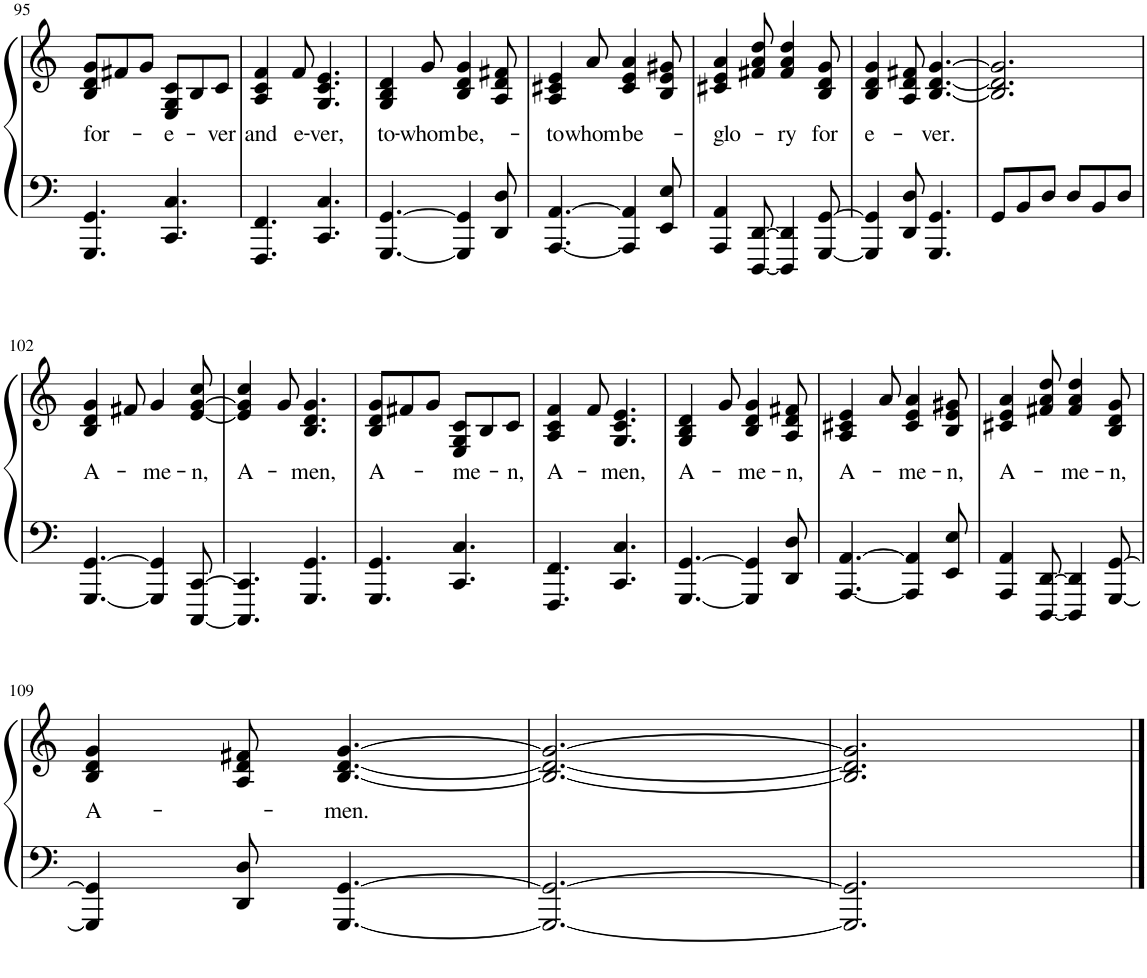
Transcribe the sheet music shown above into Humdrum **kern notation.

**kern	**kern	**text	**text
*part1	*part1	*part1	*part1
*staff2	*staff1	*staff1	*staff1
*I"Piano	*	*	*
*I'Pno.	*	*	*
!!LO:PB:g=z
*clefF4	*clefG2	*	*
*k[]	*k[]	*	*
*M6/8	*M6/8	*	*
=95	=95	=95	=95
!	!	!	!LO:LY:b
4.GGG/ 4.GG/	8B/ 8d/ 8g/L	.	for-
.	8f#X/	.	.
.	8g/J	.	.
!	!	!	!LO:LY:b
4.CC/ 4.C/	8E/ 8G/ 8c/L	.	-e-
.	8B/	.	.
!	!	!	!LO:LY:b
.	8c/J	.	-ver
=96	=96	=96	=96
!	!	!	!LO:LY:b
4.FFF/ 4.FF/	4A/ 4c/ 4f/	.	-and
!	!	!	!LO:LY:b
.	8f/	.	e-
!	!	!	!LO:LY:b
4.CC/ 4.C/	4.G/ 4.c/ 4.e/	.	-ver,
=97	=97	=97	=97
!	!	!	!LO:LY:b
[4.GGG/ [4.GG/	4G/ 4B/ 4d/	.	to-
!	!	!	!LO:LY:b
.	8g/	.	whom
!	!	!	!LO:LY:b
4GGG/] 4GG/]	4B/ 4d/ 4g/	.	be,-
8DD/ 8D/	8A/ 8d/ 8f#X/	.	.
=98	=98	=98	=98
!	!	!	!LO:LY:b
[4.AAA/ [4.AA/	4A/ 4c#X/ 4e/	.	-to
!	!	!	!LO:LY:b
.	8a/	.	whom
!	!	!	!LO:LY:b
4AAA/] 4AA/]	4c#/ 4e/ 4a/	.	be-
8EE/ 8E/	8B/ 8e/ 8g#X/	.	.
=99	=99	=99	=99
!	!	!	!LO:LY:b
4AAA/ 4AA/	4c#X/ 4e/ 4a/	.	-glo-
[8DDD/ [8DD/	8f#X/ 8a/ 8dd/	.	.
!	!	!	!LO:LY:b
4DDD/] 4DD/]	4f#/ 4a/ 4dd/	.	-ry
!	!	!	!LO:LY:b
[8GGG/ [8GG/	8B/ 8d/ 8g/	.	for
=100	=100	=100	=100
!	!	!	!LO:LY:b
4GGG/] 4GG/]	4B/ 4d/ 4g/	.	e-
8DD/ 8D/	8A/ 8d/ 8f#X/	.	.
!	!	!	!LO:LY:b
4.GGG/ 4.GG/	[4.B/ [4.d/ [4.g/	.	-ver.
=101	=101	=101	=101
8GG/L	2.B/] 2.d/] 2.g/]	.	.
8BB/	.	.	.
8D/J	.	.	.
8D/L	.	.	.
8BB/	.	.	.
8D/J	.	.	.
!!LO:LB:g=z
=102	=102	=102	=102
!	!	!	!LO:LY:b
[4.GGG/ [4.GG/	4B/ 4d/ 4g/	.	A-
.	8f#X/	.	.
!	!	!	!LO:LY:b
4GGG/] 4GG/]	4g/	.	-me-
!	!	!	!LO:LY:b
[8CCC/ [8CC/	[8e/ [8g/ 8cc/	.	-n,
=103	=103	=103	=103
!	!	!	!LO:LY:b
4.CCC/] 4.CC/]	4e/] 4g/] 4cc/	.	A-
.	8g/	.	.
!	!	!	!LO:LY:b
4.GGG/ 4.GG/	4.B/ 4.d/ 4.g/	.	-men,
=104	=104	=104	=104
!	!	!	!LO:LY:b
4.GGG/ 4.GG/	8B/ 8d/ 8g/L	.	A-
.	8f#X/	.	.
.	8g/J	.	.
!	!	!	!LO:LY:b
4.CC/ 4.C/	8E/ 8G/ 8c/L	.	-me-
.	8B/	.	.
!	!	!	!LO:LY:b
.	8c/J	.	-n,
=105	=105	=105	=105
!	!	!	!LO:LY:b
4.FFF/ 4.FF/	4A/ 4c/ 4f/	.	A-
.	8f/	.	.
!	!	!	!LO:LY:b
4.CC/ 4.C/	4.G/ 4.c/ 4.e/	.	-men,
=106	=106	=106	=106
!	!	!	!LO:LY:b
[4.GGG/ [4.GG/	4G/ 4B/ 4d/	.	A-
.	8g/	.	.
!	!	!	!LO:LY:b
4GGG/] 4GG/]	4B/ 4d/ 4g/	.	-me-
!	!	!	!LO:LY:b
8DD/ 8D/	8A/ 8d/ 8f#X/	.	-n,
=107	=107	=107	=107
!	!	!	!LO:LY:b
[4.AAA/ [4.AA/	4A/ 4c#X/ 4e/	.	A-
.	8a/	.	.
!	!	!	!LO:LY:b
4AAA/] 4AA/]	4c#/ 4e/ 4a/	.	-me-
!	!	!	!LO:LY:b
8EE/ 8E/	8B/ 8e/ 8g#X/	.	-n,
=108	=108	=108	=108
!	!	!	!LO:LY:b
4AAA/ 4AA/	4c#X/ 4e/ 4a/	.	A-
[8DDD/ [8DD/	8f#X/ 8a/ 8dd/	.	.
!	!	!	!LO:LY:b
4DDD/] 4DD/]	4f#/ 4a/ 4dd/	.	-me-
!	!	!	!LO:LY:b
[8GGG/ [8GG/	8B/ 8d/ 8g/	.	n,
!!LO:LB:g=z
=109	=109	=109	=109
!	!	!	!LO:LY:b
4GGG/] 4GG/]	4B/ 4d/ 4g/	.	A-
8DD/ 8D/	8A/ 8d/ 8f#X/	.	.
!	!	!	!LO:LY:b
[4.GGG/ [4.GG/	[4.B/ [4.d/ [4.g/	.	-men.
=110	=110	=110	=110
2.GGG/_ 2.GG/_	2.B/_ 2.d/_ 2.g/_	.	.
=111	=111	=111	=111
2.GGG/] 2.GG/]	2.B/] 2.d/] 2.g/]	.	.
==	==	==	==
*-	*-	*-	*-
